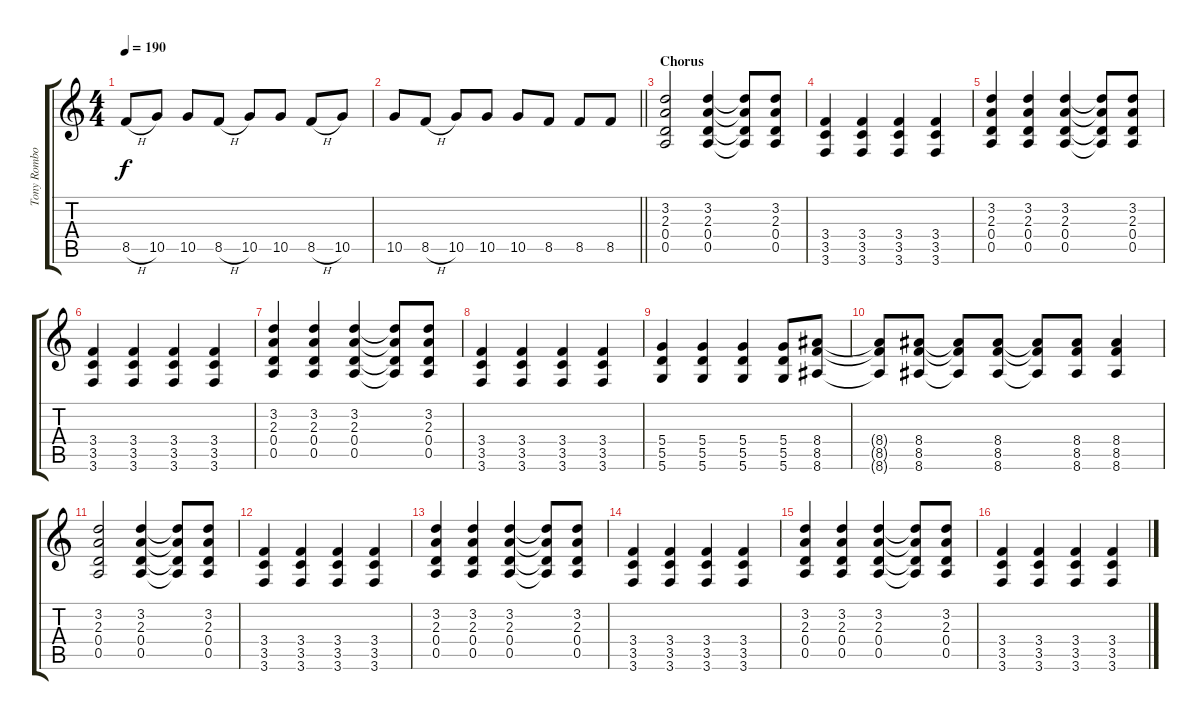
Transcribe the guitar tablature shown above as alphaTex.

\track ("Tony Rombola" "Tony Rombo") {instrument distortionguitar}
\staff {score tabs}
\tuning (E4 B3 G3 D3 A2 D2) {hide}
\ts (4 4)
\tempo 190
\clef g2
\ks c
8.5{h}.8{dy f} 10.5.8 10.5.8 8.5{h}.8 10.5.8 10.5.8 8.5{h}.8 10.5.8 |
\barLineRight lightlight
10.5.8 8.5{h}.8 10.5.8 10.5.8 10.5.8 8.5.8 8.5.8 8.5.8 |
\section ("" "Chorus")
(3.2 2.3 0.4 0.5).2 (3.2 2.3 0.4 0.5).4 (3.2{t} 2.3{t} 0.4{t} 0.5{t}).8 (3.2 2.3 0.4 0.5).8 |
(3.4 3.5 3.6).4 (3.4 3.5 3.6).4 (3.4 3.5 3.6).4 (3.4 3.5 3.6).4 |
(3.2 2.3 0.4 0.5).4 (3.2 2.3 0.4 0.5).4 (3.2 2.3 0.4 0.5).4 (3.2{t} 2.3{t} 0.4{t} 0.5{t}).8 (3.2 2.3 0.4 0.5).8 |
(3.4 3.5 3.6).4 (3.4 3.5 3.6).4 (3.4 3.5 3.6).4 (3.4 3.5 3.6).4 |
(3.2 2.3 0.4 0.5).4 (3.2 2.3 0.4 0.5).4 (3.2 2.3 0.4 0.5).4 (3.2{t} 2.3{t} 0.4{t} 0.5{t}).8 (3.2 2.3 0.4 0.5).8 |
(3.4 3.5 3.6).4 (3.4 3.5 3.6).4 (3.4 3.5 3.6).4 (3.4 3.5 3.6).4 |
(5.4 5.5 5.6).4 (5.4 5.5 5.6).4 (5.4 5.5 5.6).4 (5.4 5.5 5.6).8 (8.4 8.5 8.6).8 |
(8.4{t} 8.5{t} 8.6{t}).8 (8.4 8.5 8.6).8 (8.4{t} 8.5{t} 8.6{t}).8 (8.4 8.5 8.6).8 (8.4{t} 8.5{t} 8.6{t}).8 (8.4 8.5 8.6).8 (8.4 8.5 8.6).4 |
(3.2 2.3 0.4 0.5).2 (3.2 2.3 0.4 0.5).4 (3.2{t} 2.3{t} 0.4{t} 0.5{t}).8 (3.2 2.3 0.4 0.5).8 |
(3.4 3.5 3.6).4 (3.4 3.5 3.6).4 (3.4 3.5 3.6).4 (3.4 3.5 3.6).4 |
(3.2 2.3 0.4 0.5).4 (3.2 2.3 0.4 0.5).4 (3.2 2.3 0.4 0.5).4 (3.2{t} 2.3{t} 0.4{t} 0.5{t}).8 (3.2 2.3 0.4 0.5).8 |
(3.4 3.5 3.6).4 (3.4 3.5 3.6).4 (3.4 3.5 3.6).4 (3.4 3.5 3.6).4 |
(3.2 2.3 0.4 0.5).4 (3.2 2.3 0.4 0.5).4 (3.2 2.3 0.4 0.5).4 (3.2{t} 2.3{t} 0.4{t} 0.5{t}).8 (3.2 2.3 0.4 0.5).8 |
(3.4 3.5 3.6).4 (3.4 3.5 3.6).4 (3.4 3.5 3.6).4 (3.4 3.5 3.6).4
